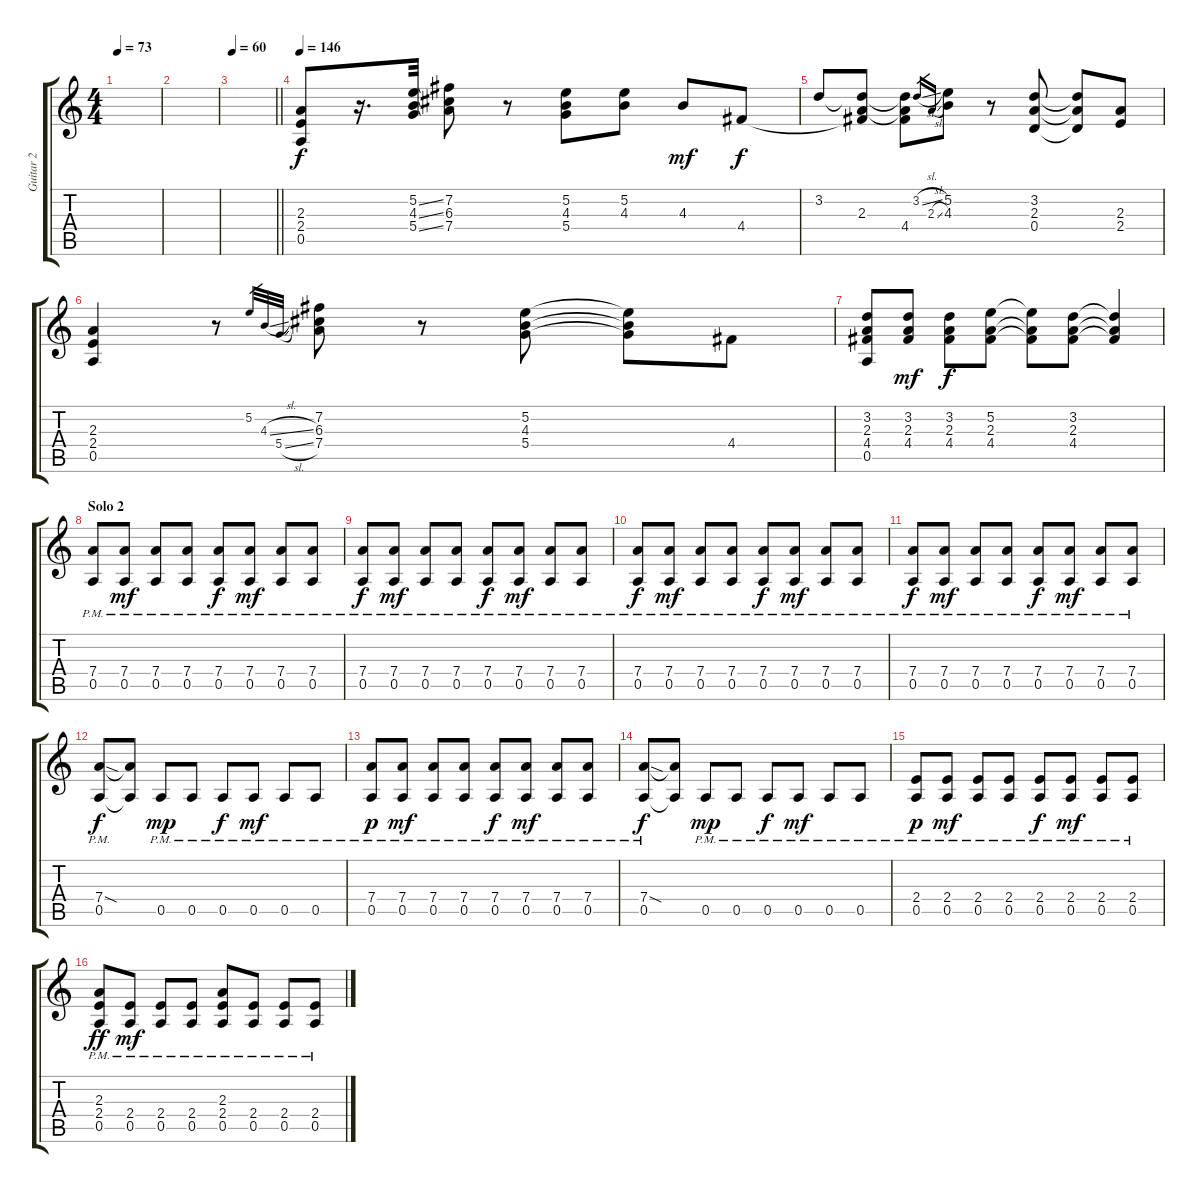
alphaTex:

\track ("Guitar 2" "Guitar 2") {instrument electricguitarjazz}
\staff {score tabs}
\tuning (E4 B3 G3 D3 A2 E2) {hide}
\ts (4 4)
\tempo 73
\clef g2
\ks c
|
|
\tempo 60
\barLineRight lightlight
|
\tempo 146
(2.3 2.4 0.5).8 r.16{d} (5.2{ss} 4.3{ss} 5.4{ss}).32 (7.2 6.3 7.4).8 r.8 (5.2 4.3 5.4).8 (5.2 4.3).8 4.3.8{dy mf} 4.4.8{dy f} |
3.2.8 (3.2{t} 2.3 4.4{t}).8 (3.2{t} 2.3{t} 4.4).8 3.2{sl}.16{gr} 2.3{sl}.16{gr} (5.2 4.3).8 r.8 (3.2 2.3 0.4).8 (3.2{t} 2.3{t} 0.4{t}).8 (2.3 2.4).8 |
(2.3 2.4 0.5).4 r.8 5.2.32{gr} 4.3{sl}.32{gr} 5.4{sl}.32{gr} (7.2 6.3 7.4).8 r.8 (5.2 4.3 5.4).8 (5.2{t} 4.3{t} 5.4{t}).8 4.4.8 |
(3.2 2.3 4.4 0.5).8 (3.2 2.3 4.4).8{dy mf} (3.2 2.3 4.4).8{dy f} (5.2 2.3 4.4).8 (5.2{t} 2.3{t} 4.4{t}).8 (3.2 2.3 4.4).8 (3.2{t} 2.3{t} 4.4{t}).4 |
\section ("" "Solo 2")
(7.4{pm} 0.5{pm}).8{instrument overdrivenguitar} (7.4{pm} 0.5{pm}).8{dy mf} (7.4{pm} 0.5{pm}).8 (7.4{pm} 0.5{pm}).8 (7.4{pm} 0.5{pm}).8{dy f} (7.4{pm} 0.5{pm}).8{dy mf} (7.4{pm} 0.5{pm}).8 (7.4{pm} 0.5{pm}).8 |
(7.4{pm} 0.5{pm}).8{dy f} (7.4{pm} 0.5{pm}).8{dy mf} (7.4{pm} 0.5{pm}).8 (7.4{pm} 0.5{pm}).8 (7.4{pm} 0.5{pm}).8{dy f} (7.4{pm} 0.5{pm}).8{dy mf} (7.4{pm} 0.5{pm}).8 (7.4{pm} 0.5{pm}).8 |
(7.4{pm} 0.5{pm}).8{dy f} (7.4{pm} 0.5{pm}).8{dy mf} (7.4{pm} 0.5{pm}).8 (7.4{pm} 0.5{pm}).8 (7.4{pm} 0.5{pm}).8{dy f} (7.4{pm} 0.5{pm}).8{dy mf} (7.4{pm} 0.5{pm}).8 (7.4{pm} 0.5{pm}).8 |
(7.4{pm} 0.5{pm}).8{dy f} (7.4{pm} 0.5{pm}).8{dy mf} (7.4{pm} 0.5{pm}).8 (7.4{pm} 0.5{pm}).8 (7.4{pm} 0.5{pm}).8{dy f} (7.4{pm} 0.5{pm}).8{dy mf} (7.4{pm} 0.5{pm}).8 (7.4{pm} 0.5{pm}).8 |
(7.4{sod} 0.5{pm}).8{dy f} (7.4{t} 0.5{t}).8 0.5{pm}.8{dy mp} 0.5{pm}.8 0.5{pm}.8{dy f} 0.5{pm}.8{dy mf} 0.5{pm}.8 0.5{pm}.8 |
(7.4{pm} 0.5{pm}).8{dy p} (7.4{pm} 0.5{pm}).8{dy mf} (7.4{pm} 0.5{pm}).8 (7.4{pm} 0.5{pm}).8 (7.4{pm} 0.5{pm}).8{dy f} (7.4{pm} 0.5{pm}).8{dy mf} (7.4{pm} 0.5{pm}).8 (7.4{pm} 0.5{pm}).8 |
(7.4{sod} 0.5{pm}).8{dy f} (7.4{t} 0.5{t}).8 0.5{pm}.8{dy mp} 0.5{pm}.8 0.5{pm}.8{dy f} 0.5{pm}.8{dy mf} 0.5{pm}.8 0.5{pm}.8 |
(2.4{pm} 0.5{pm}).8{dy p} (2.4{pm} 0.5{pm}).8{dy mf} (2.4{pm} 0.5{pm}).8 (2.4{pm} 0.5{pm}).8 (2.4{pm} 0.5{pm}).8{dy f} (2.4{pm} 0.5{pm}).8{dy mf} (2.4{pm} 0.5{pm}).8 (2.4{pm} 0.5{pm}).8 |
(2.3{pm} 2.4{pm} 0.5{pm}).8{dy ff} (2.4{pm} 0.5{pm}).8{dy mf} (2.4{pm} 0.5{pm}).8 (2.4{pm} 0.5{pm}).8 (2.3{pm} 2.4{pm} 0.5{pm}).8 (2.4{pm} 0.5{pm}).8 (2.4{pm} 0.5{pm}).8 (2.4{pm} 0.5{pm}).8
